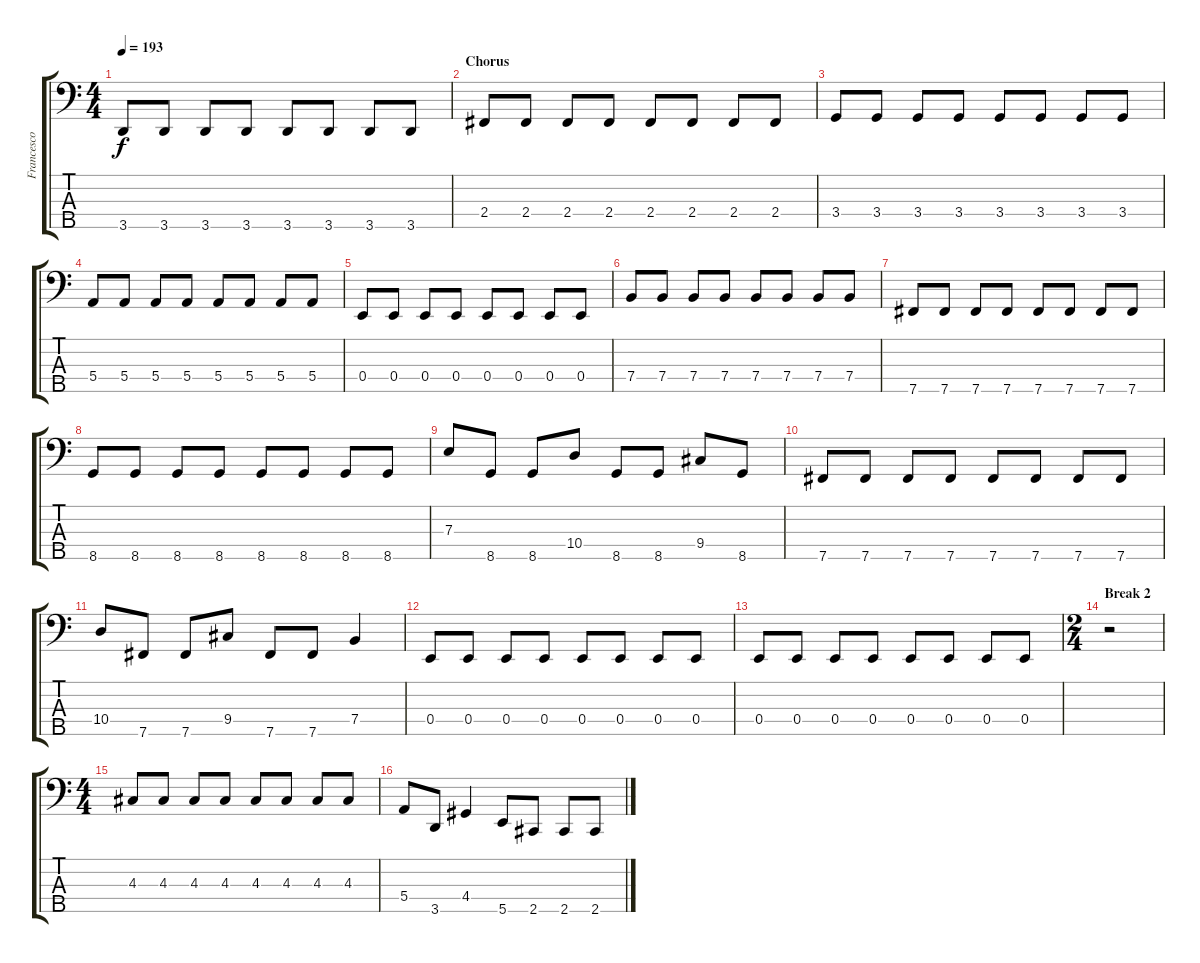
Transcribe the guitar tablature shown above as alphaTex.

\track ("Francesco Bucci" "Francesco ") {instrument electricbassfinger}
\staff {score tabs}
\tuning (G2 D2 A1 E1 B0) {hide}
\ts (4 4)
\tempo 193
\clef f4
\ks c
3.5.8{dy f} 3.5.8 3.5.8 3.5.8 3.5.8 3.5.8 3.5.8 3.5.8 |
\section ("" "Chorus")
2.4.8 2.4.8 2.4.8 2.4.8 2.4.8 2.4.8 2.4.8 2.4.8 |
3.4.8 3.4.8 3.4.8 3.4.8 3.4.8 3.4.8 3.4.8 3.4.8 |
5.4.8 5.4.8 5.4.8 5.4.8 5.4.8 5.4.8 5.4.8 5.4.8 |
0.4.8 0.4.8 0.4.8 0.4.8 0.4.8 0.4.8 0.4.8 0.4.8 |
7.4.8 7.4.8 7.4.8 7.4.8 7.4.8 7.4.8 7.4.8 7.4.8 |
7.5.8 7.5.8 7.5.8 7.5.8 7.5.8 7.5.8 7.5.8 7.5.8 |
8.5.8 8.5.8 8.5.8 8.5.8 8.5.8 8.5.8 8.5.8 8.5.8 |
7.3.8 8.5.8 8.5.8 10.4.8 8.5.8 8.5.8 9.4.8 8.5.8 |
7.5.8 7.5.8 7.5.8 7.5.8 7.5.8 7.5.8 7.5.8 7.5.8 |
10.4.8 7.5.8 7.5.8 9.4.8 7.5.8 7.5.8 7.4.4 |
0.4.8 0.4.8 0.4.8 0.4.8 0.4.8 0.4.8 0.4.8 0.4.8 |
0.4.8 0.4.8 0.4.8 0.4.8 0.4.8 0.4.8 0.4.8 0.4.8 |
\ts (2 4)
\section ("" "Break 2")
r.2 |
\ts (4 4)
4.3.8 4.3.8 4.3.8 4.3.8 4.3.8 4.3.8 4.3.8 4.3.8 |
5.4.8 3.5.8 4.4.4 5.5.8 2.5.8 2.5.8 2.5.8
